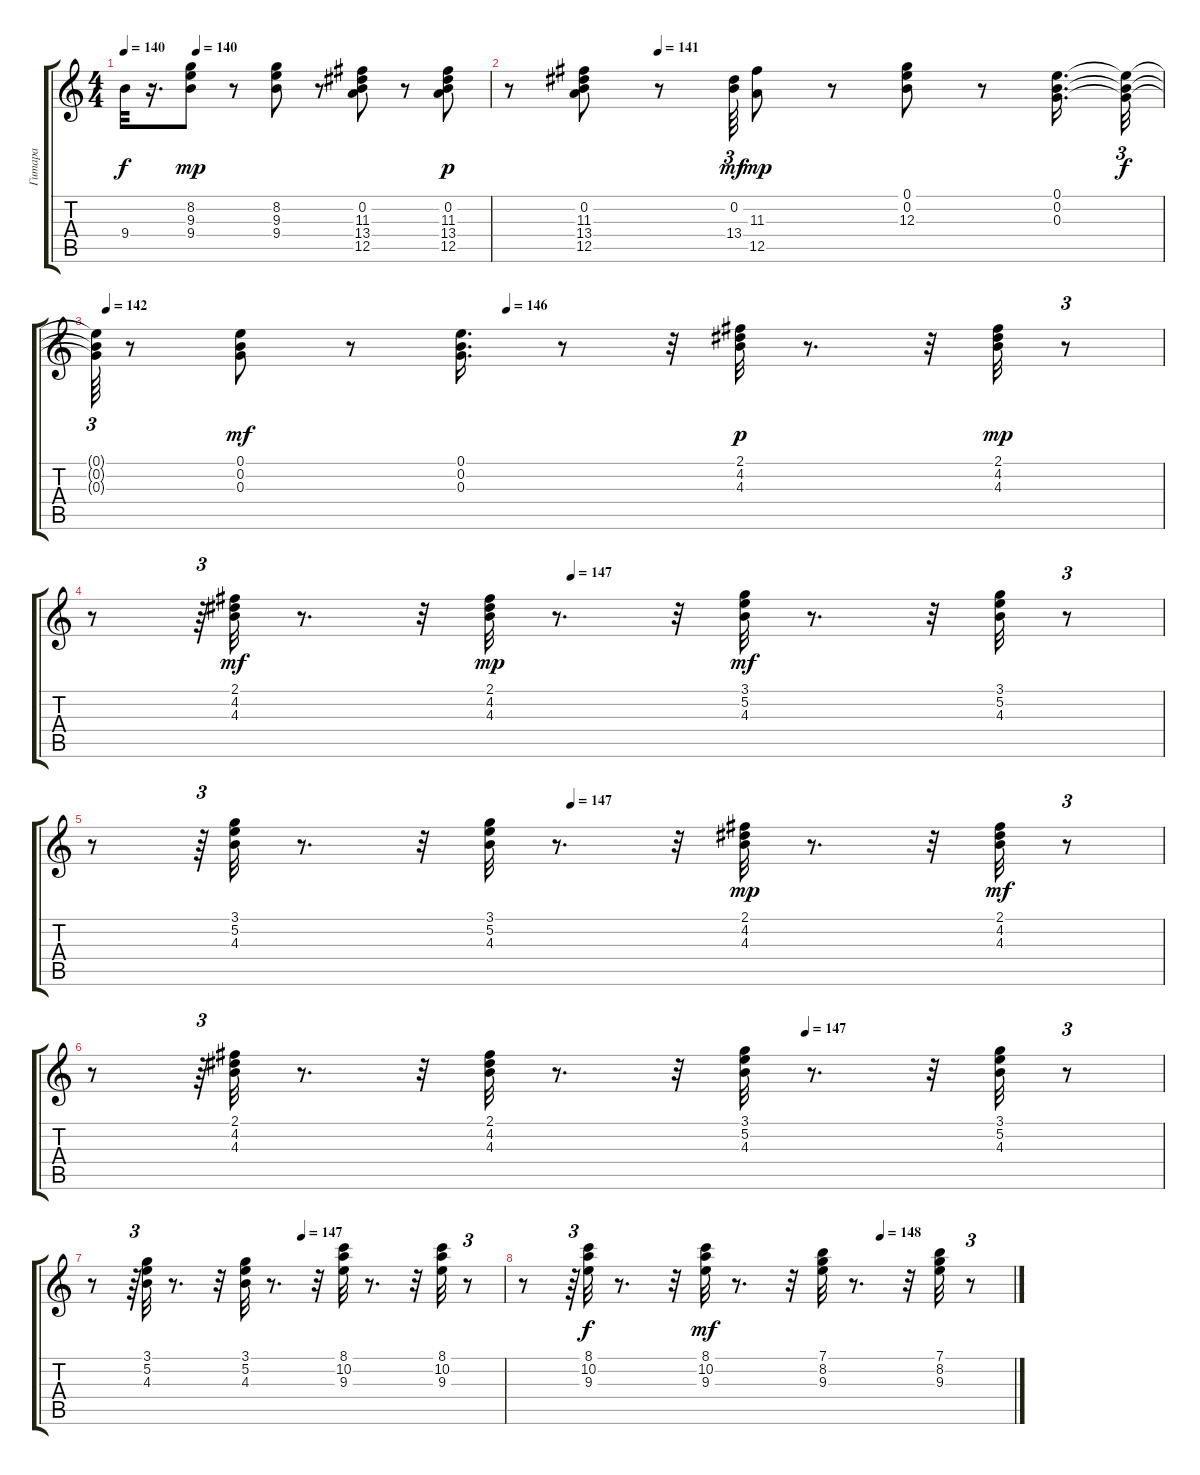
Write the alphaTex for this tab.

\track ("Гитара" "Гитара") {instrument electricguitarclean}
\staff {score tabs}
\tuning (E4 B3 G3 D3 A2 E2) {hide}
\ts (4 4)
\tempo 140
\tempo (140 0.19791666666666666)
\clef g2
\ks c
9.4{t}.32{dy f} r.16{d} (8.2 9.3 9.4).8{dy mp} r.8 (8.2 9.3 9.4).8 r.8 (0.2 11.3 13.4 12.5).8 r.8 (0.2 11.3 13.4 12.5).8{dy p} |
\tempo (141 0.22916666666666666)
r.8 (0.2 11.3 13.4 12.5).8 r.8 (0.2 13.4).64{tu (3 2) dy mf} (11.3 12.5).8{dy mp} r.8 (0.1 0.2 12.3).8 r.8 (0.1 0.2 0.3).16{d} (0.1{t} 0.2{t} 0.3{t}).32{tu (3 2) dy f} |
\tempo (142 0.010416666666666666)
\tempo (146 0.3854166666666667)
(0.1{t} 0.2{t} 0.3{t}).64{tu (3 2)} r.8 (0.1 0.2 0.3).8{dy mf} r.8 (0.1 0.2 0.3).16{d} r.8 r.32 (2.1 4.2 4.3).32{dy p} r.8{d} r.32 (2.1 4.2 4.3).32{dy mp} r.8{tu (3 2)} |
\tempo (147 0.4479166666666667)
r.8 r.64{tu (3 2)} (2.1 4.2 4.3).32{dy mf} r.8{d} r.32 (2.1 4.2 4.3).32{dy mp} r.8{d} r.32 (3.1 5.2 4.3).32{dy mf} r.8{d} r.32 (3.1 5.2 4.3).32 r.8{tu (3 2)} |
\tempo (147 0.4479166666666667)
r.8 r.64{tu (3 2)} (3.1 5.2 4.3).32 r.8{d} r.32 (3.1 5.2 4.3).32 r.8{d} r.32 (2.1 4.2 4.3).32{dy mp} r.8{d} r.32 (2.1 4.2 4.3).32{dy mf} r.8{tu (3 2)} |
\tempo (147 0.6666666666666666)
r.8 r.64{tu (3 2)} (2.1 4.2 4.3).32 r.8{d} r.32 (2.1 4.2 4.3).32 r.8{d} r.32 (3.1 5.2 4.3).32 r.8{d} r.32 (3.1 5.2 4.3).32 r.8{tu (3 2)} |
\tempo (147 0.5104166666666666)
r.8 r.64{tu (3 2)} (3.1 5.2 4.3).32 r.8{d} r.32 (3.1 5.2 4.3).32 r.8{d} r.32 (8.1 10.2 9.3).32 r.8{d} r.32 (8.1 10.2 9.3).32 r.8{tu (3 2)} |
\tempo (148 0.7291666666666666)
r.8 r.64{tu (3 2)} (8.1 10.2 9.3).32{dy f} r.8{d} r.32 (8.1 10.2 9.3).32{dy mf} r.8{d} r.32 (7.1 8.2 9.3).32 r.8{d} r.32 (7.1 8.2 9.3).32 r.8{tu (3 2)}
